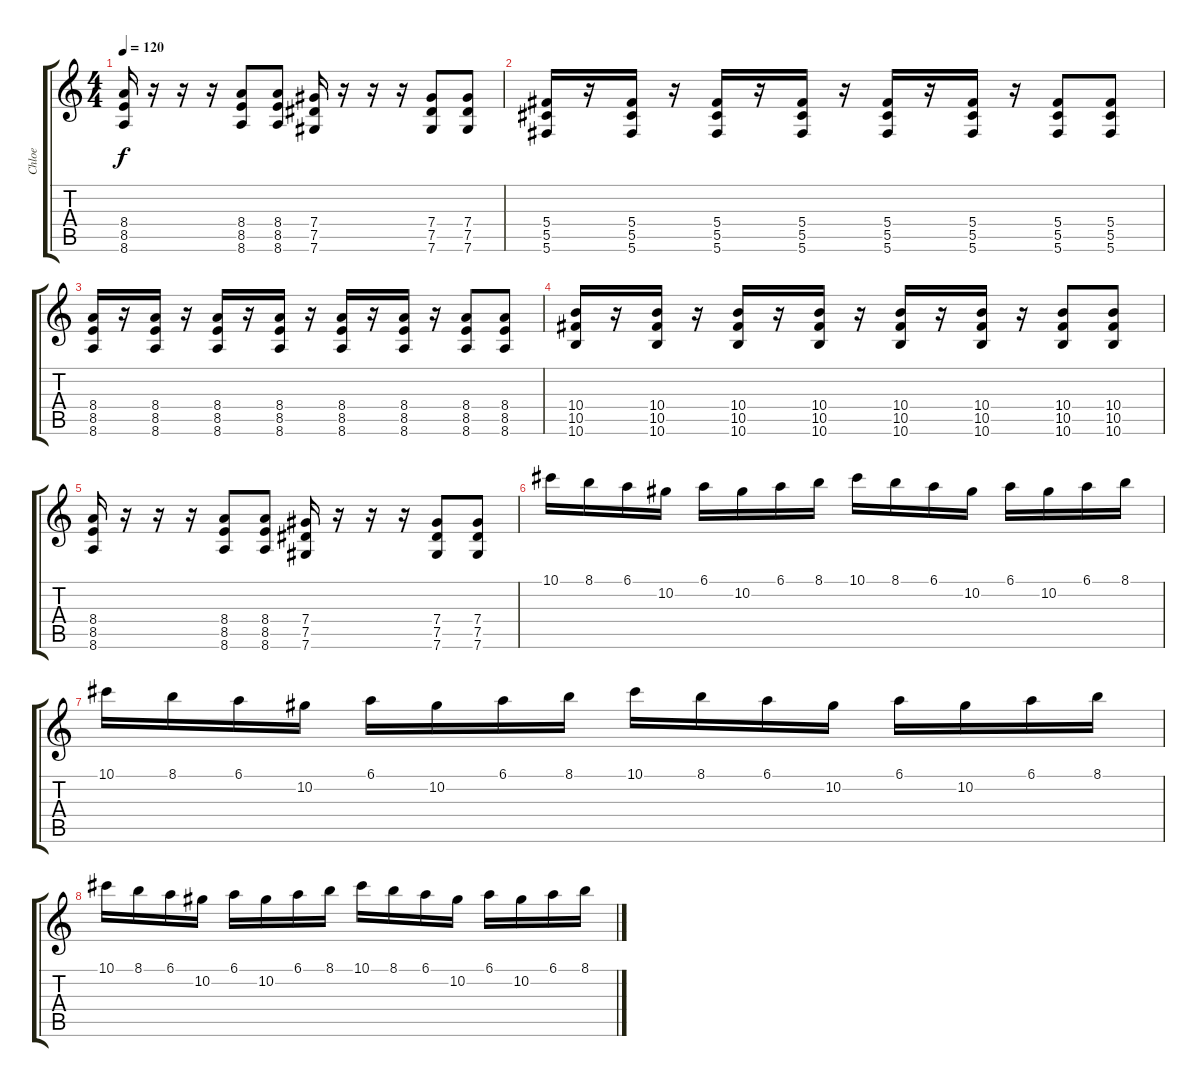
\track ("Chloe" "Chloe") {instrument distortionguitar}
\staff {score tabs}
\tuning (Eb4 Bb3 Gb3 Db3 Ab2 Db2) {hide}
\ts (4 4)
\tempo 120
\clef g2
\ks c
(8.4 8.5 8.6).16{dy f} r.16 r.16 r.16 (8.4 8.5 8.6).8 (8.4 8.5 8.6).8 (7.4 7.5 7.6).16 r.16 r.16 r.16 (7.4 7.5 7.6).8 (7.4 7.5 7.6).8 |
(5.4 5.5 5.6).16 r.16 (5.4 5.5 5.6).16 r.16 (5.4 5.5 5.6).16 r.16 (5.4 5.5 5.6).16 r.16 (5.4 5.5 5.6).16 r.16 (5.4 5.5 5.6).16 r.16 (5.4 5.5 5.6).8 (5.4 5.5 5.6).8 |
(8.4 8.5 8.6).16 r.16 (8.4 8.5 8.6).16 r.16 (8.4 8.5 8.6).16 r.16 (8.4 8.5 8.6).16 r.16 (8.4 8.5 8.6).16 r.16 (8.4 8.5 8.6).16 r.16 (8.4 8.5 8.6).8 (8.4 8.5 8.6).8 |
(10.4 10.5 10.6).16 r.16 (10.4 10.5 10.6).16 r.16 (10.4 10.5 10.6).16 r.16 (10.4 10.5 10.6).16 r.16 (10.4 10.5 10.6).16 r.16 (10.4 10.5 10.6).16 r.16 (10.4 10.5 10.6).8 (10.4 10.5 10.6).8 |
(8.4 8.5 8.6).16 r.16 r.16 r.16 (8.4 8.5 8.6).8 (8.4 8.5 8.6).8 (7.4 7.5 7.6).16 r.16 r.16 r.16 (7.4 7.5 7.6).8 (7.4 7.5 7.6).8 |
10.1.16 8.1.16 6.1.16 10.2.16 6.1.16 10.2.16 6.1.16 8.1.16 10.1.16 8.1.16 6.1.16 10.2.16 6.1.16 10.2.16 6.1.16 8.1.16 |
10.1.16 8.1.16 6.1.16 10.2.16 6.1.16 10.2.16 6.1.16 8.1.16 10.1.16 8.1.16 6.1.16 10.2.16 6.1.16 10.2.16 6.1.16 8.1.16 |
10.1.16 8.1.16 6.1.16 10.2.16 6.1.16 10.2.16 6.1.16 8.1.16 10.1.16 8.1.16 6.1.16 10.2.16 6.1.16 10.2.16 6.1.16 8.1.16
